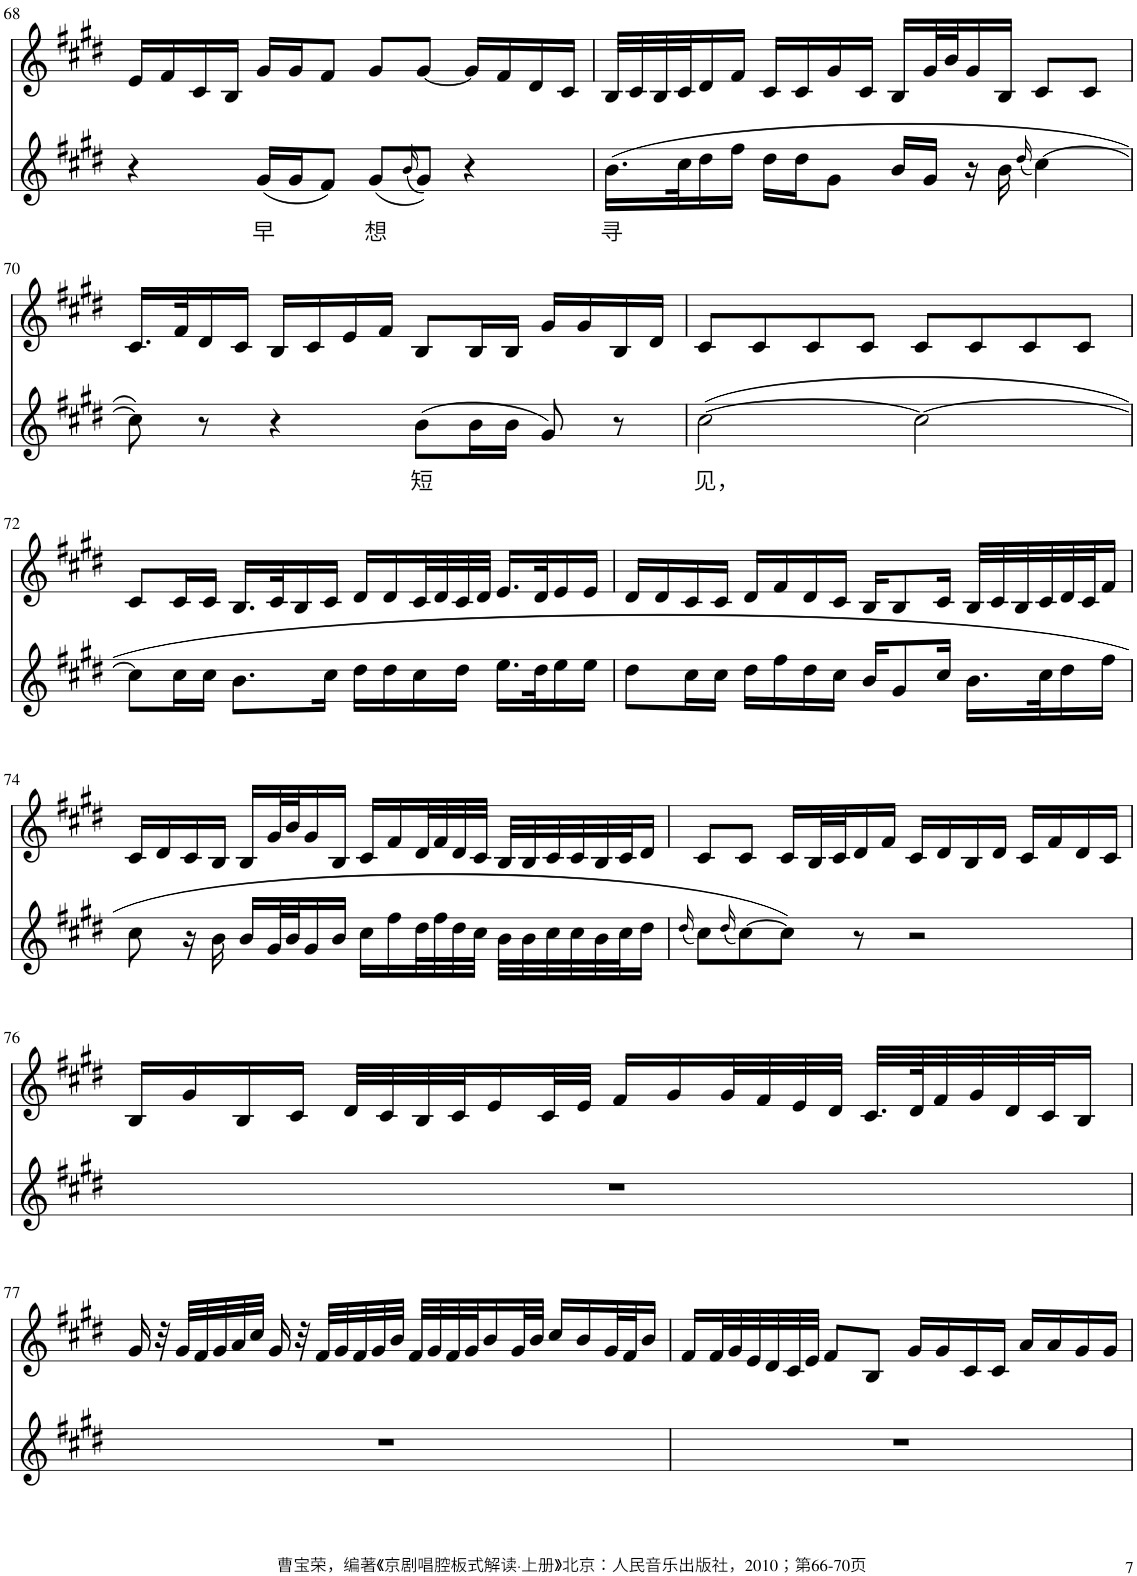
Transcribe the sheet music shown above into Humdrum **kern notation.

**kern	**text	**kern
*part2	*part2	*part1
*staff2	*staff2	*staff1
*I"Piano	*	*I"Piano
*I'Pno	*	*I'Pno
!!LO:PB:g=z
*clefG2	*	*clefG2
*k[f#c#g#d#]	*	*k[f#c#g#d#]
*M4/4	*	*M4/4
=68	=68	=68
4r	.	16e/LL
.	.	16f#/
.	.	16c#/
.	.	16B/JJ
!	!LO:LY:b	!
(16g#/LL	早	16g#/LL
16g#/J	.	16g#/J
8f#/J)	.	8f#/J
!	!LO:LY:b	!
(8g#/L	想	8g#/L
(16qb/	.	.
8g#/J))	.	[8g#/J
4r	.	16g#/LL]
.	.	16f#/
.	.	16d#/
.	.	16c#/JJ
=69	=69	=69
!	!LO:LY:b	!
(16.b\LL	寻	32B/LLL
.	.	32c#/
.	.	32B/
32cc#\K	.	32c#/J
16dd#\	.	16d#/
16ff#\JJ	.	16f#/JJ
16dd#\LL	.	16c#/LL
16dd#\J	.	16c#/
8g#\J	.	16g#/
.	.	16c#/JJ
16b/LL	.	16B/LL
16g#/JJ	.	32g#/L
.	.	32b/J
16r	.	16g#/
16b\	.	16B/JJ
(16qdd#/	.	.
[4cc#\)	.	8c#/L
.	.	8c#/J
!!LO:LB:g=z
=70	=70	=70
8cc#\])	.	16.c#/LL
.	.	32f#/K
8r	.	16d#/
.	.	16c#/JJ
4r	.	16B/LL
.	.	16c#/
.	.	16e/
.	.	16f#/JJ
!	!LO:LY:b	!
(8b\L	短	8B/L
16b\L	.	16B/L
16b\JJ	.	16B/JJ
8g#/)	.	16g#/LL
.	.	16g#/
8r	.	16B/
.	.	16d#/JJ
=71	=71	=71
!	!LO:LY:b	!
([2cc#\	见，	8c#/L
.	.	8c#/
.	.	8c#/
.	.	8c#/J
2cc#\_	.	8c#/L
.	.	8c#/
.	.	8c#/
.	.	8c#/J
!!LO:LB:g=z
=72	=72	=72
8cc#\L]	.	8c#/L
16cc#\L	.	16c#/L
16cc#\JJ	.	16c#/JJ
8.b\L	.	16.B/LL
.	.	32c#/K
.	.	16B/
16cc#\Jk	.	16c#/JJ
16dd#\LL	.	16d#/LL
16dd#\	.	16d#/
16cc#\	.	32c#/L
.	.	32d#/
16dd#\JJ	.	32c#/
.	.	32d#/JJJ
16.ee\LL	.	16.e/LL
32dd#\K	.	32d#/K
16ee\	.	16e/
16ee\JJ	.	16e/JJ
=73	=73	=73
8dd#\L	.	16d#/LL
.	.	16d#/
16cc#\L	.	16c#/
16cc#\JJ	.	16c#/JJ
16dd#\LL	.	16d#/LL
16ff#\	.	16f#/
16dd#\	.	16d#/
16cc#\JJ	.	16c#/JJ
16b/KL	.	16B/KL
8g#/	.	8B/
16cc#/Jk	.	16c#/Jk
16.b\LL	.	32B/LLL
.	.	32c#/
.	.	32B/
32cc#\K	.	32c#/
16dd#\	.	32d#/
.	.	32c#/J
16ff#\JJ	.	16f#/JJ
!!LO:LB:g=z
=74	=74	=74
8cc#\	.	16c#/LL
.	.	16d#/
16r	.	16c#/
16b\	.	16B/JJ
16b/LL	.	16B/LL
32g#/L	.	32g#/L
32b/J	.	32b/J
16g#/	.	16g#/
16b/JJ	.	16B/JJ
16cc#\LL	.	16c#/LL
16ff#\	.	16f#/
32dd#\L	.	32d#/L
32ff#\	.	32f#/
32dd#\	.	32d#/
32cc#\JJJ	.	32c#/JJJ
32b\LLL	.	32B/LLL
32b\	.	32B/
32cc#\	.	32c#/
32cc#\	.	32c#/
32b\	.	32B/
32cc#\J	.	32c#/J
16dd#\JJ	.	16d#/JJ
=75	=75	=75
(16qdd#/	.	.
8cc#\L)	.	8c#/L
(16qdd#/	.	.
[8cc#\)	.	8c#/J
8cc#\J])	.	16c#/LL
.	.	32B/L
.	.	32c#/J
8r	.	16d#/
.	.	16f#/JJ
2r	.	16c#/LL
.	.	16d#/
.	.	16B/
.	.	16d#/JJ
.	.	16c#/LL
.	.	16f#/
.	.	16d#/
.	.	16c#/JJ
!!LO:LB:g=z
=76	=76	=76
1r	.	16B/LL
.	.	16g#/
.	.	16B/
.	.	16c#/JJ
.	.	32d#/LLL
.	.	32c#/
.	.	32B/
.	.	32c#/J
.	.	16e/
.	.	32c#/L
.	.	32e/JJJ
.	.	16f#/LL
.	.	16g#/
.	.	32g#/L
.	.	32f#/
.	.	32e/
.	.	32d#/JJJ
.	.	32.c#/LLL
.	.	64d#/K
.	.	32f#/
.	.	32g#/
.	.	32d#/
.	.	32c#/J
.	.	16B/JJ
!!LO:LB:g=z
=77	=77	=77
1r	.	16g#/
.	.	32r
.	.	32g#/LLL
.	.	32f#/
.	.	32g#/
.	.	32a/
.	.	32cc#/JJJ
.	.	16g#/
.	.	32r
.	.	32f#/LLL
.	.	32g#/
.	.	32f#/
.	.	32g#/
.	.	32b/JJJ
.	.	32f#/LLL
.	.	32g#/
.	.	32f#/
.	.	32g#/J
.	.	16b/
.	.	32g#/L
.	.	32b/JJJ
.	.	16cc#/LL
.	.	16b/
.	.	32g#/L
.	.	32f#/J
.	.	16b/JJ
=78	=78	=78
1r	.	16f#/LL
.	.	32f#/L
.	.	32g#/
.	.	32e/
.	.	32d#/
.	.	32c#/
.	.	32e/JJJ
.	.	8f#/L
.	.	8B/J
.	.	16g#/LL
.	.	16g#/
.	.	16c#/
.	.	16c#/JJ
.	.	16a/LL
.	.	16a/
.	.	16g#/
.	.	16g#/JJ
=	=	=
*-	*-	*-
